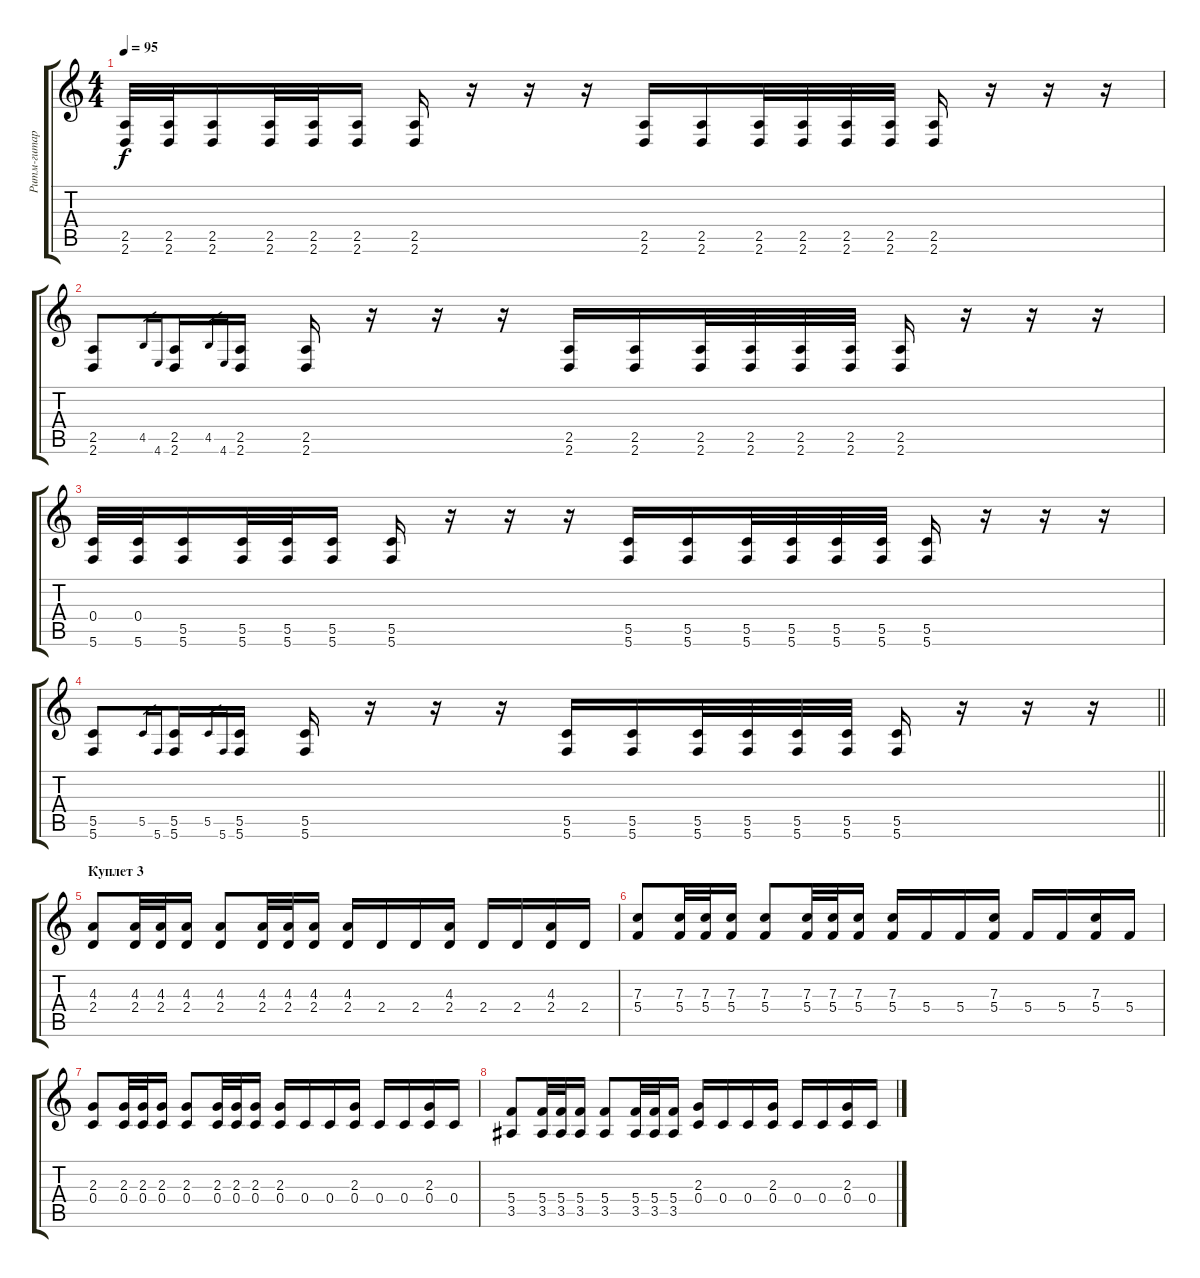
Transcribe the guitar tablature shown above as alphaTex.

\track ("Ритм-гитара" "Ритм-гитар") {instrument distortionguitar}
\staff {score tabs}
\tuning (D4 A3 F3 C3 G2 C2) {hide}
\ts (4 4)
\tempo 95
\clef g2
\ks c
(2.5 2.6).32{dy f} (2.5 2.6).32 (2.5 2.6).16 (2.5 2.6).32 (2.5 2.6).32 (2.5 2.6).16 (2.5 2.6).16 r.16 r.16 r.16 (2.5 2.6).16 (2.5 2.6).16 (2.5 2.6).32 (2.5 2.6).32 (2.5 2.6).32 (2.5 2.6).32 (2.5 2.6).16 r.16 r.16 r.16 |
(2.5 2.6).8 4.5.16{gr} 4.6.16{gr} (2.5 2.6).16 4.5.16{gr} 4.6.16{gr} (2.5 2.6).16 (2.5 2.6).16 r.16 r.16 r.16 (2.5 2.6).16 (2.5 2.6).16 (2.5 2.6).32 (2.5 2.6).32 (2.5 2.6).32 (2.5 2.6).32 (2.5 2.6).16 r.16 r.16 r.16 |
(0.4 5.6).32 (0.4 5.6).32 (5.5 5.6).16 (5.5 5.6).32 (5.5 5.6).32 (5.5 5.6).16 (5.5 5.6).16 r.16 r.16 r.16 (5.5 5.6).16 (5.5 5.6).16 (5.5 5.6).32 (5.5 5.6).32 (5.5 5.6).32 (5.5 5.6).32 (5.5 5.6).16 r.16 r.16 r.16 |
\barLineRight lightlight
(5.5 5.6).8 5.5.16{gr} 5.6.16{gr} (5.5 5.6).16 5.5.16{gr} 5.6.16{gr} (5.5 5.6).16 (5.5 5.6).16 r.16 r.16 r.16 (5.5 5.6).16 (5.5 5.6).16 (5.5 5.6).32 (5.5 5.6).32 (5.5 5.6).32 (5.5 5.6).32 (5.5 5.6).16 r.16 r.16 r.16 |
\section ("" "Куплет 3")
(4.3 2.4).8 (4.3 2.4).32 (4.3 2.4).32 (4.3 2.4).16 (4.3 2.4).8 (4.3 2.4).32 (4.3 2.4).32 (4.3 2.4).16 (4.3 2.4).16 2.4.16 2.4.16 (4.3 2.4).16 2.4.16 2.4.16 (4.3 2.4).16 2.4.16 |
(7.3 5.4).8 (7.3 5.4).32 (7.3 5.4).32 (7.3 5.4).16 (7.3 5.4).8 (7.3 5.4).32 (7.3 5.4).32 (7.3 5.4).16 (7.3 5.4).16 5.4.16 5.4.16 (7.3 5.4).16 5.4.16 5.4.16 (7.3 5.4).16 5.4.16 |
(2.3 0.4).8 (2.3 0.4).32 (2.3 0.4).32 (2.3 0.4).16 (2.3 0.4).8 (2.3 0.4).32 (2.3 0.4).32 (2.3 0.4).16 (2.3 0.4).16 0.4.16 0.4.16 (2.3 0.4).16 0.4.16 0.4.16 (2.3 0.4).16 0.4.16 |
(5.4 3.5).8 (5.4 3.5).32 (5.4 3.5).32 (5.4 3.5).16 (5.4 3.5).8 (5.4 3.5).32 (5.4 3.5).32 (5.4 3.5).16 (2.3 0.4).16 0.4.16 0.4.16 (2.3 0.4).16 0.4.16 0.4.16 (2.3 0.4).16 0.4.16
